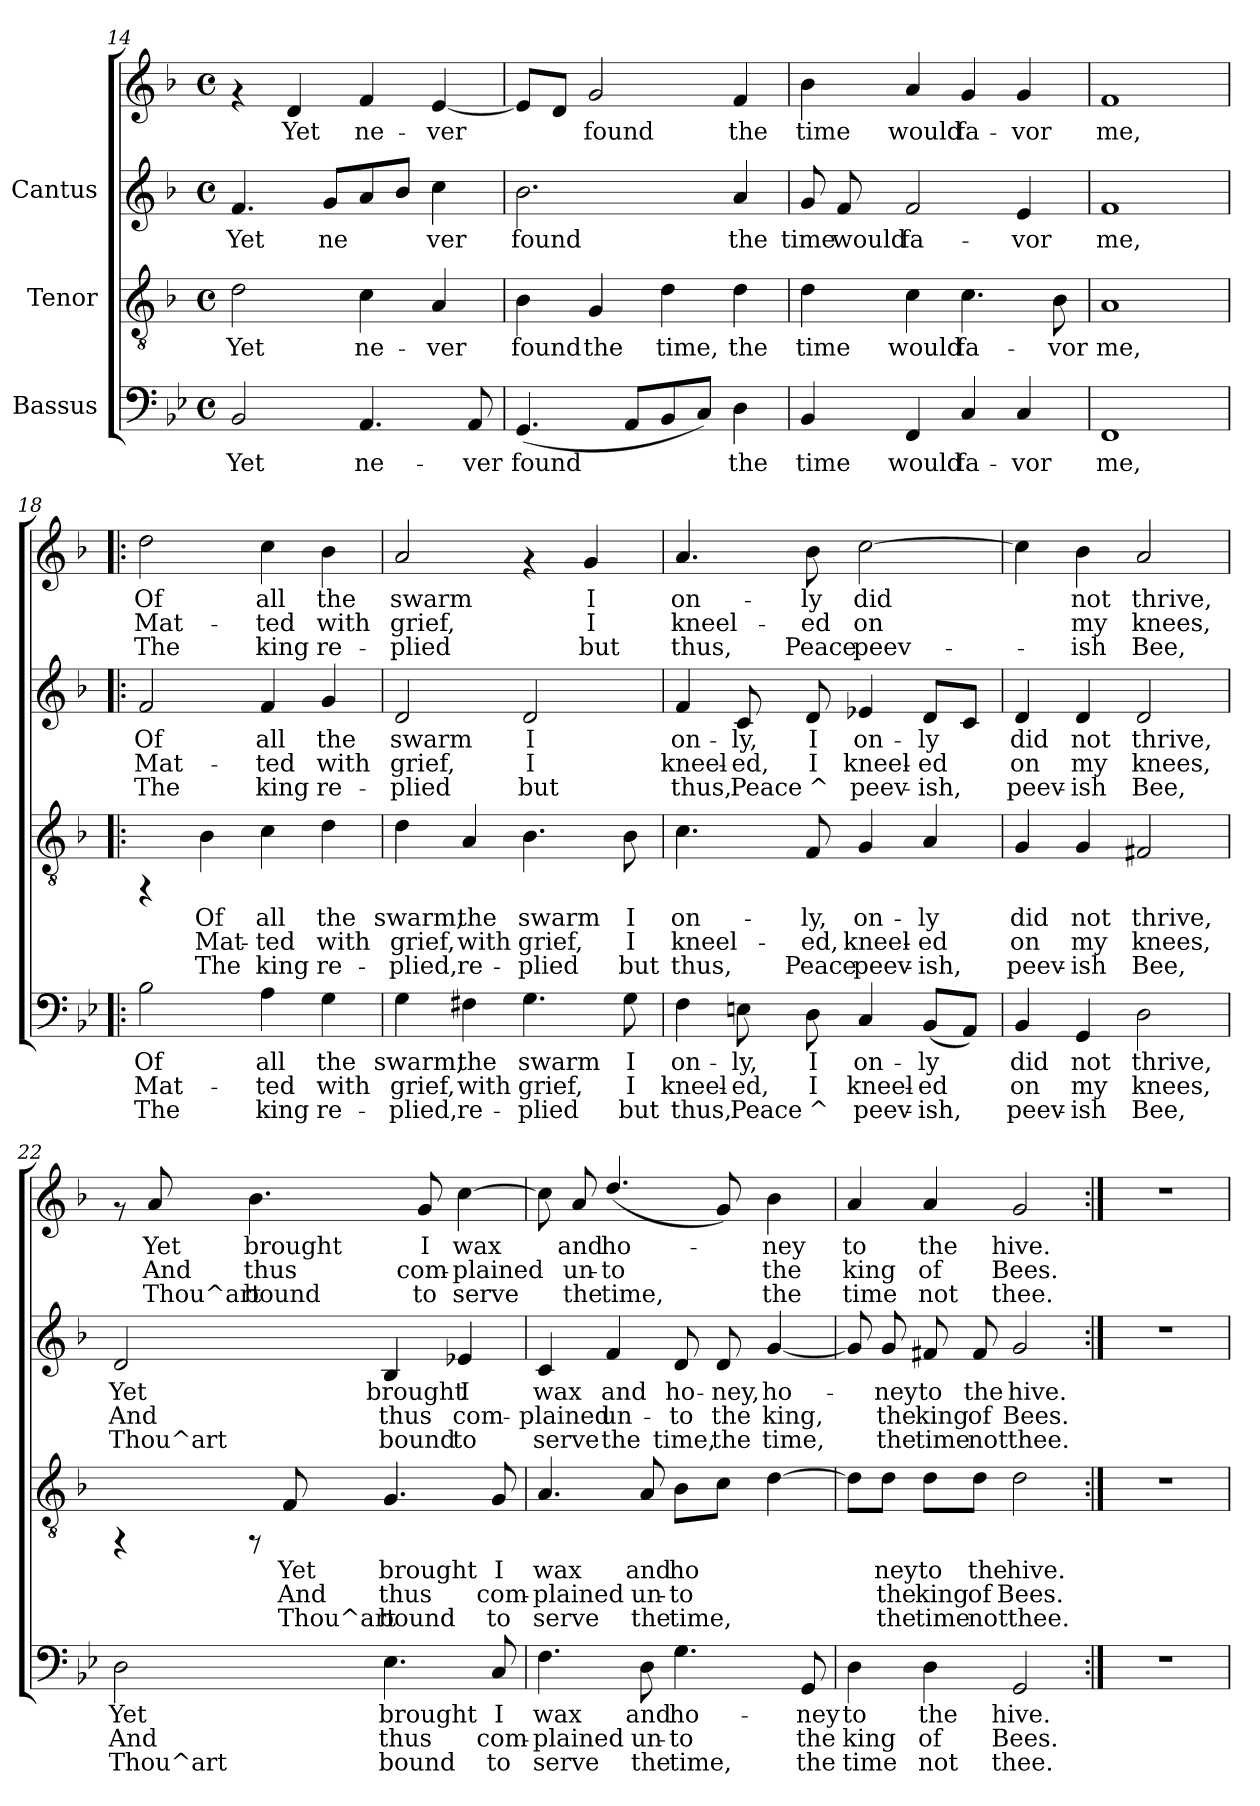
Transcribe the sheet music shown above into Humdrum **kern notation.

**kern	**text	**text	**text	**kern	**text	**text	**text	**kern	**text	**text	**text	**kern	**text	**text	**text
*part3	*part3	*part3	*part3	*part2	*part2	*part2	*part2	*part1	*part1	*part1	*part1	*part1	*part1	*part1	*part1
*staff4	*staff4	*staff4	*staff4	*staff3	*staff3	*staff3	*staff3	*staff2	*staff2	*staff2	*staff2	*staff1	*staff1	*staff1	*staff1
*I"Bassus	*	*	*	*I"Tenor	*	*	*	*I"Cantus	*	*	*	*	*	*	*
*clefF4	*	*	*	*clefGv2	*	*	*	*clefG2	*	*	*	*clefG2	*	*	*
*k[b-e-]	*	*	*	*k[b-]	*	*	*	*k[b-]	*	*	*	*k[b-]	*	*	*
*B-:	*	*	*	*F:	*	*	*	*F:	*	*	*	*F:	*	*	*
*M4/4	*	*	*	*M4/4	*	*	*	*M4/4	*	*	*	*M4/4	*	*	*
*met(c)	*	*	*	*met(c)	*	*	*	*met(c)	*	*	*	*met(c)	*	*	*
=14	=14	=14	=14	=14	=14	=14	=14	=14	=14	=14	=14	=14	=14	=14	=14
!	!LO:LY:b:cj	!	!	!	!LO:LY:b:cj	!	!	!	!LO:LY:b:cj	!	!	!	!	!	!
2BB-/	Yet	.	.	2d\	Yet	.	.	4.f/	Yet	.	.	4rf	.	.	.
!	!	!	!	!	!	!	!	!	!	!	!	!	!LO:LY:b:cj	!	!
.	.	.	.	.	.	.	.	.	.	.	.	4d/	Yet	.	.
!	!	!	!	!	!	!	!	!	!LO:LY:b:cj	!	!	!	!	!	!
.	.	.	.	.	.	.	.	8g/L	ne-	.	.	.	.	.	.
!	!LO:LY:b:cj	!	!	!	!LO:LY:b:cj	!	!	!	!LO:LY:b:cj	!	!	!	!LO:LY:b:cj	!	!
4.AA/	ne-	.	.	4c\	ne-	.	.	8a/	-	.	.	4f/	ne-	.	.
!	!	!	!	!	!	!	!	!	!LO:LY:b:cj	!	!	!	!	!	!
.	.	.	.	.	.	.	.	8b-/J	.	.	.	.	.	.	.
!	!	!	!	!	!LO:LY:b:cj	!	!	!	!LO:LY:b:cj	!	!	!	!LO:LY:b:cj	!	!
.	.	.	.	4A/	-ver	.	.	4cc\	ver	.	.	[<4e/	-ver	.	.
!	!LO:LY:b:cj	!	!	!	!	!	!	!	!	!	!	!	!	!	!
8AA/	-ver	.	.	.	.	.	.	.	.	.	.	.	.	.	.
=15	=15	=15	=15	=15	=15	=15	=15	=15	=15	=15	=15	=15	=15	=15	=15
!	!LO:LY:b:cj	!	!	!	!LO:LY:b:cj	!	!	!	!LO:LY:b:cj	!	!	!	!LO:LY:b:cj	!	!
(<4.GG/	found	.	.	4B-\	found	.	.	2.b-\	found	.	.	8e/L]	.	.	.
!	!	!	!	!	!	!	!	!	!	!	!	!	!LO:LY:b:cj	!	!
.	.	.	.	.	.	.	.	.	.	.	.	8d/J	.	.	.
!	!	!	!	!	!LO:LY:b:cj	!	!	!	!	!	!	!	!LO:LY:b:cj	!	!
.	.	.	.	4G/	the	.	.	.	.	.	.	2g/	found	.	.
!	!LO:LY:b:cj	!	!	!	!	!	!	!	!	!	!	!	!	!	!
8AA/L	.	.	.	.	.	.	.	.	.	.	.	.	.	.	.
!	!LO:LY:b:cj	!	!	!	!LO:LY:b:cj	!	!	!	!	!	!	!	!	!	!
8BB-/	.	.	.	4d\	time,	.	.	.	.	.	.	.	.	.	.
!	!LO:LY:b:cj	!	!	!	!	!	!	!	!	!	!	!	!	!	!
8C/J)	.	.	.	.	.	.	.	.	.	.	.	.	.	.	.
!	!LO:LY:b:cj	!	!	!	!LO:LY:b:cj	!	!	!	!LO:LY:b:cj	!	!	!	!LO:LY:b:cj	!	!
4D\	the	.	.	4d\	the	.	.	4a/	the	.	.	4f/	the	.	.
!!LO:LB:g=z
=16	=16	=16	=16	=16	=16	=16	=16	=16	=16	=16	=16	=16	=16	=16	=16
!	!LO:LY:b:cj	!	!	!	!LO:LY:b:cj	!	!	!	!LO:LY:b:cj	!	!	!	!LO:LY:b:cj	!	!
4BB-/	time	.	.	4d\	time	.	.	8g/	time	.	.	4b-\	time	.	.
!	!	!	!	!	!	!	!	!	!LO:LY:b:cj	!	!	!	!	!	!
.	.	.	.	.	.	.	.	8f/	would	.	.	.	.	.	.
!	!LO:LY:b:cj	!	!	!	!LO:LY:b:cj	!	!	!	!LO:LY:b:cj	!	!	!	!LO:LY:b:cj	!	!
4FF/	would	.	.	4c\	would	.	.	2f/	fa-	.	.	4a/	would	.	.
!	!LO:LY:b:cj	!	!	!	!LO:LY:b:cj	!	!	!	!	!	!	!	!LO:LY:b:cj	!	!
4C/	fa-	.	.	4.c\	fa-	.	.	.	.	.	.	4g/	fa-	.	.
!	!LO:LY:b:cj	!	!	!	!	!	!	!	!LO:LY:b:cj	!	!	!	!LO:LY:b:cj	!	!
4C/	-vor	.	.	.	.	.	.	4e/	-vor	.	.	4g/	-vor	.	.
!	!	!	!	!	!LO:LY:b:cj	!	!	!	!	!	!	!	!	!	!
.	.	.	.	8B-\	-vor	.	.	.	.	.	.	.	.	.	.
=17	=17	=17	=17	=17	=17	=17	=17	=17	=17	=17	=17	=17	=17	=17	=17
!	!LO:LY:b:cj	!	!	!	!LO:LY:b:cj	!	!	!	!LO:LY:b:cj	!	!	!	!LO:LY:b:cj	!	!
1FF	me,	.	.	1A	me,	.	.	1f	me,	.	.	1f	me,	.	.
=18!|:	=18!|:	=18!|:	=18!|:	=18!|:	=18!|:	=18!|:	=18!|:	=18!|:	=18!|:	=18!|:	=18!|:	=18!|:	=18!|:	=18!|:	=18!|:
!	!LO:LY:b:cj	!LO:LY:b:cj	!LO:LY:b:cj	!	!	!	!	!	!LO:LY:b:cj	!LO:LY:b:cj	!LO:LY:b:cj	!	!LO:LY:b:cj	!LO:LY:b:cj	!LO:LY:b:cj
2B-\	Of	Mat-	-The	4rFF	.	.	.	2f/	-Of	Mat-	-The	2dd\	Of	Mat-	-The
!	!	!	!	!	!LO:LY:b:cj	!LO:LY:b:cj	!LO:LY:b:cj	!	!	!	!	!	!	!	!
.	.	.	.	4B-\	Of	Mat-	-The	.	.	.	.	.	.	.	.
!	!LO:LY:b:cj	!LO:LY:b:cj	!LO:LY:b:cj	!	!LO:LY:b:cj	!LO:LY:b:cj	!LO:LY:b:cj	!	!LO:LY:b:cj	!LO:LY:b:cj	!LO:LY:b:cj	!	!LO:LY:b:cj	!LO:LY:b:cj	!LO:LY:b:cj
4A\	all	ted	king	4c\	all	ted	king	4f/	all	ted	king	4cc\	all	ted	king
!	!LO:LY:b:cj	!LO:LY:b:cj	!LO:LY:b:cj	!	!LO:LY:b:cj	!LO:LY:b:cj	!LO:LY:b:cj	!	!LO:LY:b:cj	!LO:LY:b:cj	!LO:LY:b:cj	!	!LO:LY:b:cj	!LO:LY:b:cj	!LO:LY:b:cj
4G\	the	with	re-	4d\	the	with	re-	4g/	the	with	re-	4b-\	the	with	re-
=19	=19	=19	=19	=19	=19	=19	=19	=19	=19	=19	=19	=19	=19	=19	=19
!	!LO:LY:b:cj	!LO:LY:b:cj	!LO:LY:b:cj	!	!LO:LY:b:cj	!LO:LY:b:cj	!LO:LY:b:cj	!	!LO:LY:b:cj	!LO:LY:b:cj	!LO:LY:b:cj	!	!LO:LY:b:cj	!LO:LY:b:cj	!LO:LY:b:cj
4G\	-swarm,	grief,	plied,	4d\	-swarm,	grief,	plied,	2d/	swarm	grief,	plied	2a/	-swarm	grief,	plied
!	!LO:LY:b:cj	!LO:LY:b:cj	!LO:LY:b:cj	!	!LO:LY:b:cj	!LO:LY:b:cj	!LO:LY:b:cj	!	!	!	!	!	!	!	!
4F#X\	the	with	re-	4A/	the	with	re-	.	.	.	.	.	.	.	.
!	!LO:LY:b:cj	!LO:LY:b:cj	!LO:LY:b:cj	!	!LO:LY:b:cj	!LO:LY:b:cj	!LO:LY:b:cj	!	!LO:LY:b:cj	!LO:LY:b:cj	!LO:LY:b:cj	!	!	!	!
4.G\	-swarm	grief,	plied	4.B-\	-swarm	grief,	plied	2d/	I	I	but	4rf	.	.	.
!	!	!	!	!	!	!	!	!	!	!	!	!	!LO:LY:b:cj	!LO:LY:b:cj	!LO:LY:b:cj
.	.	.	.	.	.	.	.	.	.	.	.	4g/	I	I	but
!	!LO:LY:b:cj	!LO:LY:b:cj	!LO:LY:b:cj	!	!LO:LY:b:cj	!LO:LY:b:cj	!LO:LY:b:cj	!	!	!	!	!	!	!	!
8G\	I	I	but	8B-\	I	I	but	.	.	.	.	.	.	.	.
=20	=20	=20	=20	=20	=20	=20	=20	=20	=20	=20	=20	=20	=20	=20	=20
!	!LO:LY:b:cj	!LO:LY:b:cj	!LO:LY:b:cj	!	!LO:LY:b:cj	!LO:LY:b:cj	!LO:LY:b:cj	!	!LO:LY:b:cj	!LO:LY:b:cj	!LO:LY:b:cj	!	!LO:LY:b:cj	!LO:LY:b:cj	!LO:LY:b:cj
4F\	on-	-kneel-	-thus,	4.c\	on-	-kneel-	-thus,	4f/	-on-	-kneel-	-thus,	4.a/	on-	-kneel-	-thus,
!	!LO:LY:b:cj	!LO:LY:b:cj	!LO:LY:b:cj	!	!	!	!	!	!LO:LY:b:cj	!LO:LY:b:cj	!LO:LY:b:cj	!	!	!	!
8En\	ly,	ed,	Peace	.	.	.	.	8c/	ly,	ed,	Peace	.	.	.	.
!	!LO:LY:b:cj	!LO:LY:b:cj	!LO:LY:b:cj	!	!LO:LY:b:cj	!LO:LY:b:cj	!LO:LY:b:cj	!	!LO:LY:b:cj	!LO:LY:b:cj	!LO:LY:b:cj	!	!LO:LY:b:cj	!LO:LY:b:cj	!LO:LY:b:cj
8D\	I	I	^	8F/	ly,	ed,	Peace	8d/	I	I	^	8b-\	ly	ed	Peace
!	!LO:LY:b:cj	!LO:LY:b:cj	!LO:LY:b:cj	!	!LO:LY:b:cj	!LO:LY:b:cj	!LO:LY:b:cj	!	!LO:LY:b:cj	!LO:LY:b:cj	!LO:LY:b:cj	!	!LO:LY:b:cj	!LO:LY:b:cj	!LO:LY:b:cj
4C/	on-	-kneel-	-peev-	4G/	on-	-kneel-	-peev-	4e-X/	on-	-kneel-	-peev-	[>2cc\	did	on	peev-
!	!LO:LY:b:cj	!LO:LY:b:cj	!LO:LY:b:cj	!	!LO:LY:b:cj	!LO:LY:b:cj	!LO:LY:b:cj	!	!LO:LY:b:cj	!LO:LY:b:cj	!LO:LY:b:cj	!	!	!	!
(<8BB-/L	-ly	ed	ish,	4A/	-ly	ed	ish,	8d/L	-ly	ed	ish,	.	.	.	.
!	!LO:LY:b:cj	!LO:LY:b:cj	!LO:LY:b:cj	!	!	!	!	!	!LO:LY:b:cj	!LO:LY:b:cj	!LO:LY:b:cj	!	!	!	!
8AA/J)	.	.	.	.	.	.	.	8c/J	.	.	.	.	.	.	.
!!LO:LB:g=z
=21	=21	=21	=21	=21	=21	=21	=21	=21	=21	=21	=21	=21	=21	=21	=21
!	!LO:LY:b:cj	!LO:LY:b:cj	!LO:LY:b:cj	!	!LO:LY:b:cj	!LO:LY:b:cj	!LO:LY:b:cj	!	!LO:LY:b:cj	!LO:LY:b:cj	!LO:LY:b:cj	!	!LO:LY:b:cj	!LO:LY:b:cj	!LO:LY:b:cj
4BB-/	did	on	peev-	4G/	did	on	peev-	4d/	did	on	peev-	4cc\]	.	.	.
!	!LO:LY:b:cj	!LO:LY:b:cj	!LO:LY:b:cj	!	!LO:LY:b:cj	!LO:LY:b:cj	!LO:LY:b:cj	!	!LO:LY:b:cj	!LO:LY:b:cj	!LO:LY:b:cj	!	!LO:LY:b:cj	!LO:LY:b:cj	!LO:LY:b:cj
4GG/	-not	my	ish	4G/	-not	my	ish	4d/	-not	my	ish	4b-\	not	my	ish
!	!LO:LY:b:cj	!LO:LY:b:cj	!LO:LY:b:cj	!	!LO:LY:b:cj	!LO:LY:b:cj	!LO:LY:b:cj	!	!LO:LY:b:cj	!LO:LY:b:cj	!LO:LY:b:cj	!	!LO:LY:b:cj	!LO:LY:b:cj	!LO:LY:b:cj
2D\	thrive,	knees,	Bee,	2F#X/	thrive,	knees,	Bee,	2d/	thrive,	knees,	Bee,	2a/	thrive,	knees,	Bee,
=22	=22	=22	=22	=22	=22	=22	=22	=22	=22	=22	=22	=22	=22	=22	=22
!	!LO:LY:b:cj	!LO:LY:b:cj	!LO:LY:b:cj	!	!	!	!	!	!LO:LY:b:cj	!LO:LY:b:cj	!LO:LY:b:cj	!	!	!	!
2D\	Yet	And	Thou^art	4rFF	.	.	.	2d/	Yet	And	Thou^art	8rf	.	.	.
!	!	!	!	!	!	!	!	!	!	!	!	!	!LO:LY:b:cj	!LO:LY:b:cj	!LO:LY:b:cj
.	.	.	.	.	.	.	.	.	.	.	.	8a/	Yet	And	Thou^art
!	!	!	!	!	!	!	!	!	!	!	!	!	!LO:LY:b:cj	!LO:LY:b:cj	!LO:LY:b:cj
.	.	.	.	8rFF	.	.	.	.	.	.	.	4.b-\	brought	thus	bound
!	!	!	!	!	!LO:LY:b:cj	!LO:LY:b:cj	!LO:LY:b:cj	!	!	!	!	!	!	!	!
.	.	.	.	8F/	Yet	And	Thou^art	.	.	.	.	.	.	.	.
!	!LO:LY:b:cj	!LO:LY:b:cj	!LO:LY:b:cj	!	!LO:LY:b:cj	!LO:LY:b:cj	!LO:LY:b:cj	!	!LO:LY:b:cj	!LO:LY:b:cj	!LO:LY:b:cj	!	!	!	!
4.E-\	brought	thus	bound	4.G/	brought	thus	bound	4B-/	brought	thus	bound	.	.	.	.
!	!	!	!	!	!	!	!	!	!	!	!	!	!LO:LY:b:cj	!LO:LY:b:cj	!LO:LY:b:cj
.	.	.	.	.	.	.	.	.	.	.	.	8g/	I	com-	-to
!	!	!	!	!	!	!	!	!	!LO:LY:b:cj	!LO:LY:b:cj	!LO:LY:b:cj	!	!LO:LY:b:cj	!LO:LY:b:cj	!LO:LY:b:cj
.	.	.	.	.	.	.	.	4e-X/	I	com-	-to	[>4cc\	wax	plained	serve
!	!LO:LY:b:cj	!LO:LY:b:cj	!LO:LY:b:cj	!	!LO:LY:b:cj	!LO:LY:b:cj	!LO:LY:b:cj	!	!	!	!	!	!	!	!
8C/	I	com-	-to	8G/	I	com-	-to	.	.	.	.	.	.	.	.
=23	=23	=23	=23	=23	=23	=23	=23	=23	=23	=23	=23	=23	=23	=23	=23
!	!LO:LY:b:cj	!LO:LY:b:cj	!LO:LY:b:cj	!	!LO:LY:b:cj	!LO:LY:b:cj	!LO:LY:b:cj	!	!LO:LY:b:cj	!LO:LY:b:cj	!LO:LY:b:cj	!	!LO:LY:b:cj	!LO:LY:b:cj	!LO:LY:b:cj
4.F\	wax	plained	serve	4.A/	wax	plained	serve	4c/	wax	plained	serve	8cc\]	.	.	.
!	!	!	!	!	!	!	!	!	!	!	!	!	!LO:LY:b:cj	!LO:LY:b:cj	!LO:LY:b:cj
.	.	.	.	.	.	.	.	.	.	.	.	8a/	and	un-	-the
!	!	!	!	!	!	!	!	!	!LO:LY:b:cj	!LO:LY:b:cj	!LO:LY:b:cj	!	!LO:LY:b:cj	!LO:LY:b:cj	!LO:LY:b:cj
.	.	.	.	.	.	.	.	4f/	and	un-	-the	(<4.dd/	ho-	-to	time,
!	!LO:LY:b:cj	!LO:LY:b:cj	!LO:LY:b:cj	!	!LO:LY:b:cj	!LO:LY:b:cj	!LO:LY:b:cj	!	!	!	!	!	!	!	!
8D\	and	un-	-the	8A/	and	un-	-the	.	.	.	.	.	.	.	.
!	!LO:LY:b:cj	!LO:LY:b:cj	!LO:LY:b:cj	!	!LO:LY:b:cj	!LO:LY:b:cj	!LO:LY:b:cj	!	!LO:LY:b:cj	!LO:LY:b:cj	!LO:LY:b:cj	!	!	!	!
4.G\	ho-	-to	time,	8B-\L	ho-	-to	time,	8d/	ho-	-to	time,	.	.	.	.
!	!	!	!	!	!LO:LY:b:cj	!LO:LY:b:cj	!LO:LY:b:cj	!	!LO:LY:b:cj	!LO:LY:b:cj	!LO:LY:b:cj	!	!LO:LY:b:cj	!LO:LY:b:cj	!LO:LY:b:cj
.	.	.	.	8c\J	-	-	.	8d/	ney,	the	the	8g/)	.	.	.
!	!	!	!	!	!LO:LY:b:cj	!LO:LY:b:cj	!LO:LY:b:cj	!	!LO:LY:b:cj	!LO:LY:b:cj	!LO:LY:b:cj	!	!LO:LY:b:cj	!LO:LY:b:cj	!LO:LY:b:cj
.	.	.	.	[>4d\	-	-	.	[<4g/	ho-	-king,	time,	4b-\	ney	the	the
!	!LO:LY:b:cj	!LO:LY:b:cj	!LO:LY:b:cj	!	!	!	!	!	!	!	!	!	!	!	!
8GG/	ney	the	the	.	.	.	.	.	.	.	.	.	.	.	.
=24	=24	=24	=24	=24	=24	=24	=24	=24	=24	=24	=24	=24	=24	=24	=24
!	!LO:LY:b:cj	!LO:LY:b:cj	!LO:LY:b:cj	!	!LO:LY:b:cj	!LO:LY:b:cj	!LO:LY:b:cj	!	!LO:LY:b:cj	!LO:LY:b:cj	!LO:LY:b:cj	!	!LO:LY:b:cj	!LO:LY:b:cj	!LO:LY:b:cj
4D\	to	king	time	8d\L]	.	.	.	8g/]	.	.	.	4a/	to	king	time
!	!	!	!	!	!LO:LY:b:cj	!LO:LY:b:cj	!LO:LY:b:cj	!	!LO:LY:b:cj	!LO:LY:b:cj	!LO:LY:b:cj	!	!	!	!
.	.	.	.	8d\J	ney	the	the	8g/	ney	the	the	.	.	.	.
!	!LO:LY:b:cj	!LO:LY:b:cj	!LO:LY:b:cj	!	!LO:LY:b:cj	!LO:LY:b:cj	!LO:LY:b:cj	!	!LO:LY:b:cj	!LO:LY:b:cj	!LO:LY:b:cj	!	!LO:LY:b:cj	!LO:LY:b:cj	!LO:LY:b:cj
4D\	the	of	not	8d\L	to	king	time	8f#X/	to	king	time	4a/	the	of	not
!	!	!	!	!	!LO:LY:b:cj	!LO:LY:b:cj	!LO:LY:b:cj	!	!LO:LY:b:cj	!LO:LY:b:cj	!LO:LY:b:cj	!	!	!	!
.	.	.	.	8d\J	the	of	not	8f#/	the	of	not	.	.	.	.
!	!LO:LY:b:cj	!LO:LY:b:cj	!LO:LY:b:cj	!	!LO:LY:b:cj	!LO:LY:b:cj	!LO:LY:b:cj	!	!LO:LY:b:cj	!LO:LY:b:cj	!LO:LY:b:cj	!	!LO:LY:b:cj	!LO:LY:b:cj	!LO:LY:b:cj
2GG/	hive.	Bees.	thee.	2d\	hive.	Bees.	thee.	2g/	hive.	Bees.	thee.	2g/	hive.	Bees.	thee.
!!LO:PB:g=z
=25:|!	=25:|!	=25:|!	=25:|!	=25:|!	=25:|!	=25:|!	=25:|!	=25:|!	=25:|!	=25:|!	=25:|!	=25:|!	=25:|!	=25:|!	=25:|!
1r	.	.	.	1r	.	.	.	1r	.	.	.	1r	.	.	.
=	=	=	=	=	=	=	=	=	=	=	=	=	=	=	=
*-	*-	*-	*-	*-	*-	*-	*-	*-	*-	*-	*-	*-	*-	*-	*-
